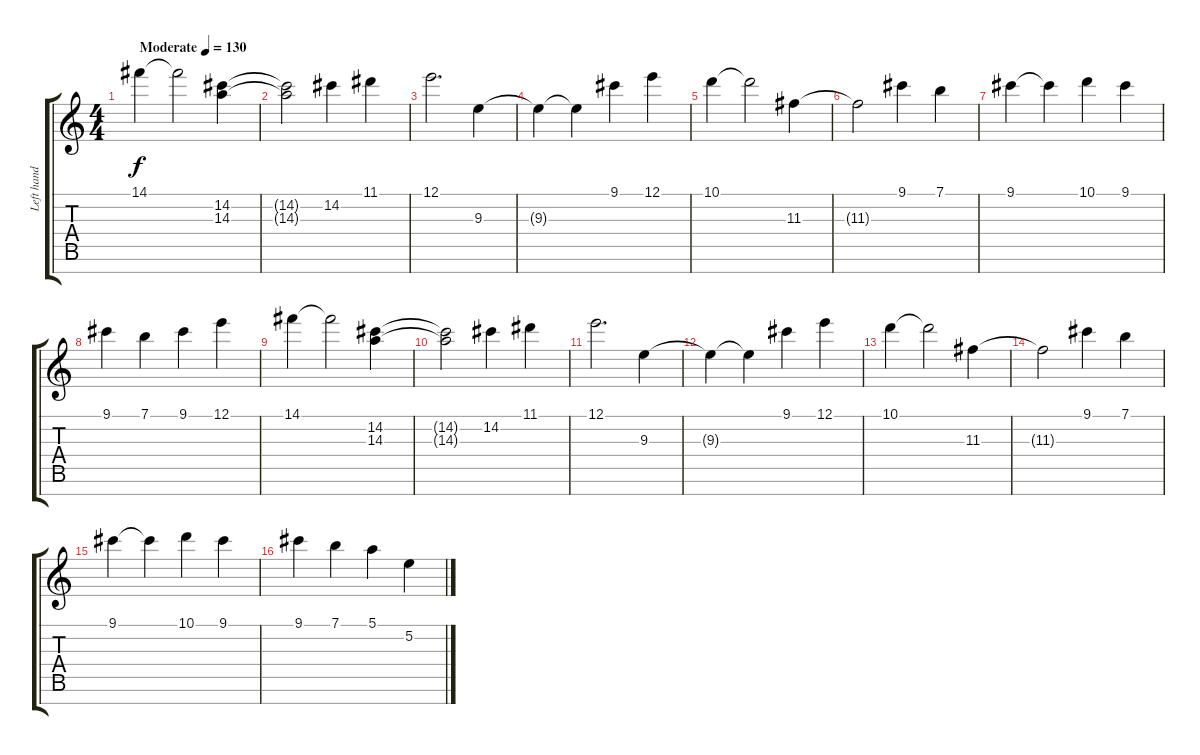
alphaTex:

\track ("Left hand" "Left hand") {instrument acousticgrandpiano}
\staff {score tabs}
\tuning (E5 B4 G4 D4 A3 E3 B2) {hide}
\ts (4 4)
\tempo (130 "Moderate")
\clef g2
\ks c
14.1.4{dy f instrument acousticgrandpiano} 14.1{t}.2 (14.2 14.3).4 |
(14.2{t} 14.3{t}).2 14.2.4 11.1.4 |
12.1.2{d} 9.3.4 |
9.3{t}.4 9.3{t}.4 9.1.4 12.1.4 |
10.1.4 10.1{t}.2 11.3.4 |
11.3{t}.2 9.1.4 7.1.4 |
9.1.4 9.1{t}.4 10.1.4 9.1.4 |
9.1.4 7.1.4 9.1.4 12.1.4 |
14.1.4 14.1{t}.2 (14.2 14.3).4 |
(14.2{t} 14.3{t}).2 14.2.4 11.1.4 |
12.1.2{d} 9.3.4 |
9.3{t}.4 9.3{t}.4 9.1.4 12.1.4 |
10.1.4 10.1{t}.2 11.3.4 |
11.3{t}.2 9.1.4 7.1.4 |
9.1.4 9.1{t}.4 10.1.4 9.1.4 |
9.1.4 7.1.4 5.1.4 5.2.4
